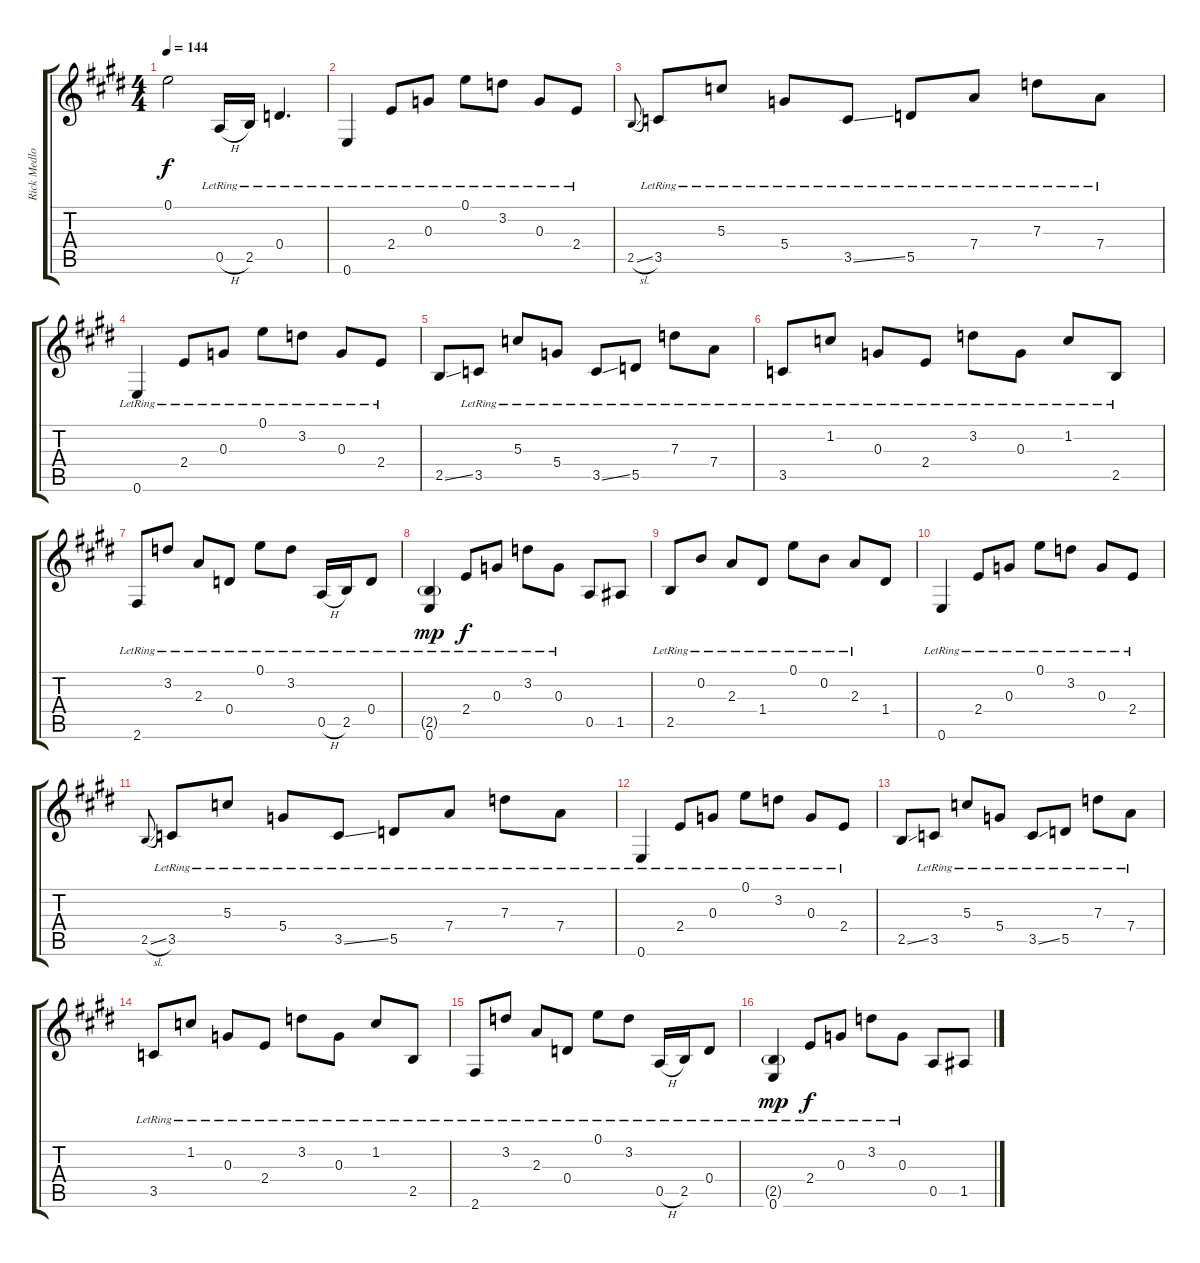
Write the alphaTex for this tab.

\track ("Rick Medlocke Guitar" "Rick Medlo") {instrument electricguitarclean}
\staff {score tabs}
\tuning (E4 B3 G3 D3 A2 E2) {hide}
\ts (4 4)
\tempo 144
\clef g2
\ks c#minor
0.1{t}.2{dy f} 0.5{h lr}.16 2.5{lr}.16 0.4{lr}.4{d} |
0.6{lr}.4 2.4{lr}.8 0.3{lr}.8 0.1{lr}.8 3.2{lr}.8 0.3{lr}.8 2.4{lr}.8 |
2.5{sl}.8{gr onbeat} 3.5{lr}.8 5.3{lr}.8 5.4{lr}.8 3.5{ss lr}.8 5.5{lr}.8 7.4{lr}.8 7.3{lr}.8 7.4{lr}.8 |
0.6{lr}.4 2.4{lr}.8 0.3{lr}.8 0.1{lr}.8 3.2{lr}.8 0.3{lr}.8 2.4{lr}.8 |
2.5{ss}.8 3.5{lr}.8 5.3{lr}.8 5.4{lr}.8 3.5{ss lr}.8 5.5{lr}.8 7.3{lr}.8 7.4{lr}.8 |
3.5{lr}.8 1.2{lr}.8 0.3{lr}.8 2.4{lr}.8 3.2{lr}.8 0.3{lr}.8 1.2{lr}.8 2.5{lr}.8 |
2.6{lr}.8 3.2{lr}.8 2.3{lr}.8 0.4{lr}.8 0.1{lr}.8 3.2{lr}.8 0.5{h lr}.16 2.5{lr}.16 0.4{lr}.8 |
(2.5{g} 0.6{lr}).4{dy mp} 2.4{lr}.8{dy f} 0.3{lr}.8 3.2{lr}.8 0.3{lr}.8 0.5.8 1.5.8 |
2.5{lr}.8 0.2{lr}.8 2.3{lr}.8 1.4{lr}.8 0.1{lr}.8 0.2{lr}.8 2.3{lr}.8 1.4.8 |
0.6{lr}.4 2.4{lr}.8 0.3{lr}.8 0.1{lr}.8 3.2{lr}.8 0.3{lr}.8 2.4{lr}.8 |
2.5{sl}.8{gr onbeat} 3.5{lr}.8 5.3{lr}.8 5.4{lr}.8 3.5{ss lr}.8 5.5{lr}.8 7.4{lr}.8 7.3{lr}.8 7.4{lr}.8 |
0.6{lr}.4 2.4{lr}.8 0.3{lr}.8 0.1{lr}.8 3.2{lr}.8 0.3{lr}.8 2.4{lr}.8 |
2.5{ss}.8 3.5{lr}.8 5.3{lr}.8 5.4{lr}.8 3.5{ss lr}.8 5.5{lr}.8 7.3{lr}.8 7.4{lr}.8 |
3.5{lr}.8 1.2{lr}.8 0.3{lr}.8 2.4{lr}.8 3.2{lr}.8 0.3{lr}.8 1.2{lr}.8 2.5{lr}.8 |
2.6{lr}.8 3.2{lr}.8 2.3{lr}.8 0.4{lr}.8 0.1{lr}.8 3.2{lr}.8 0.5{h lr}.16 2.5{lr}.16 0.4{lr}.8 |
(2.5{g} 0.6{lr}).4{dy mp} 2.4{lr}.8{dy f} 0.3{lr}.8 3.2{lr}.8 0.3{lr}.8 0.5.8 1.5.8
